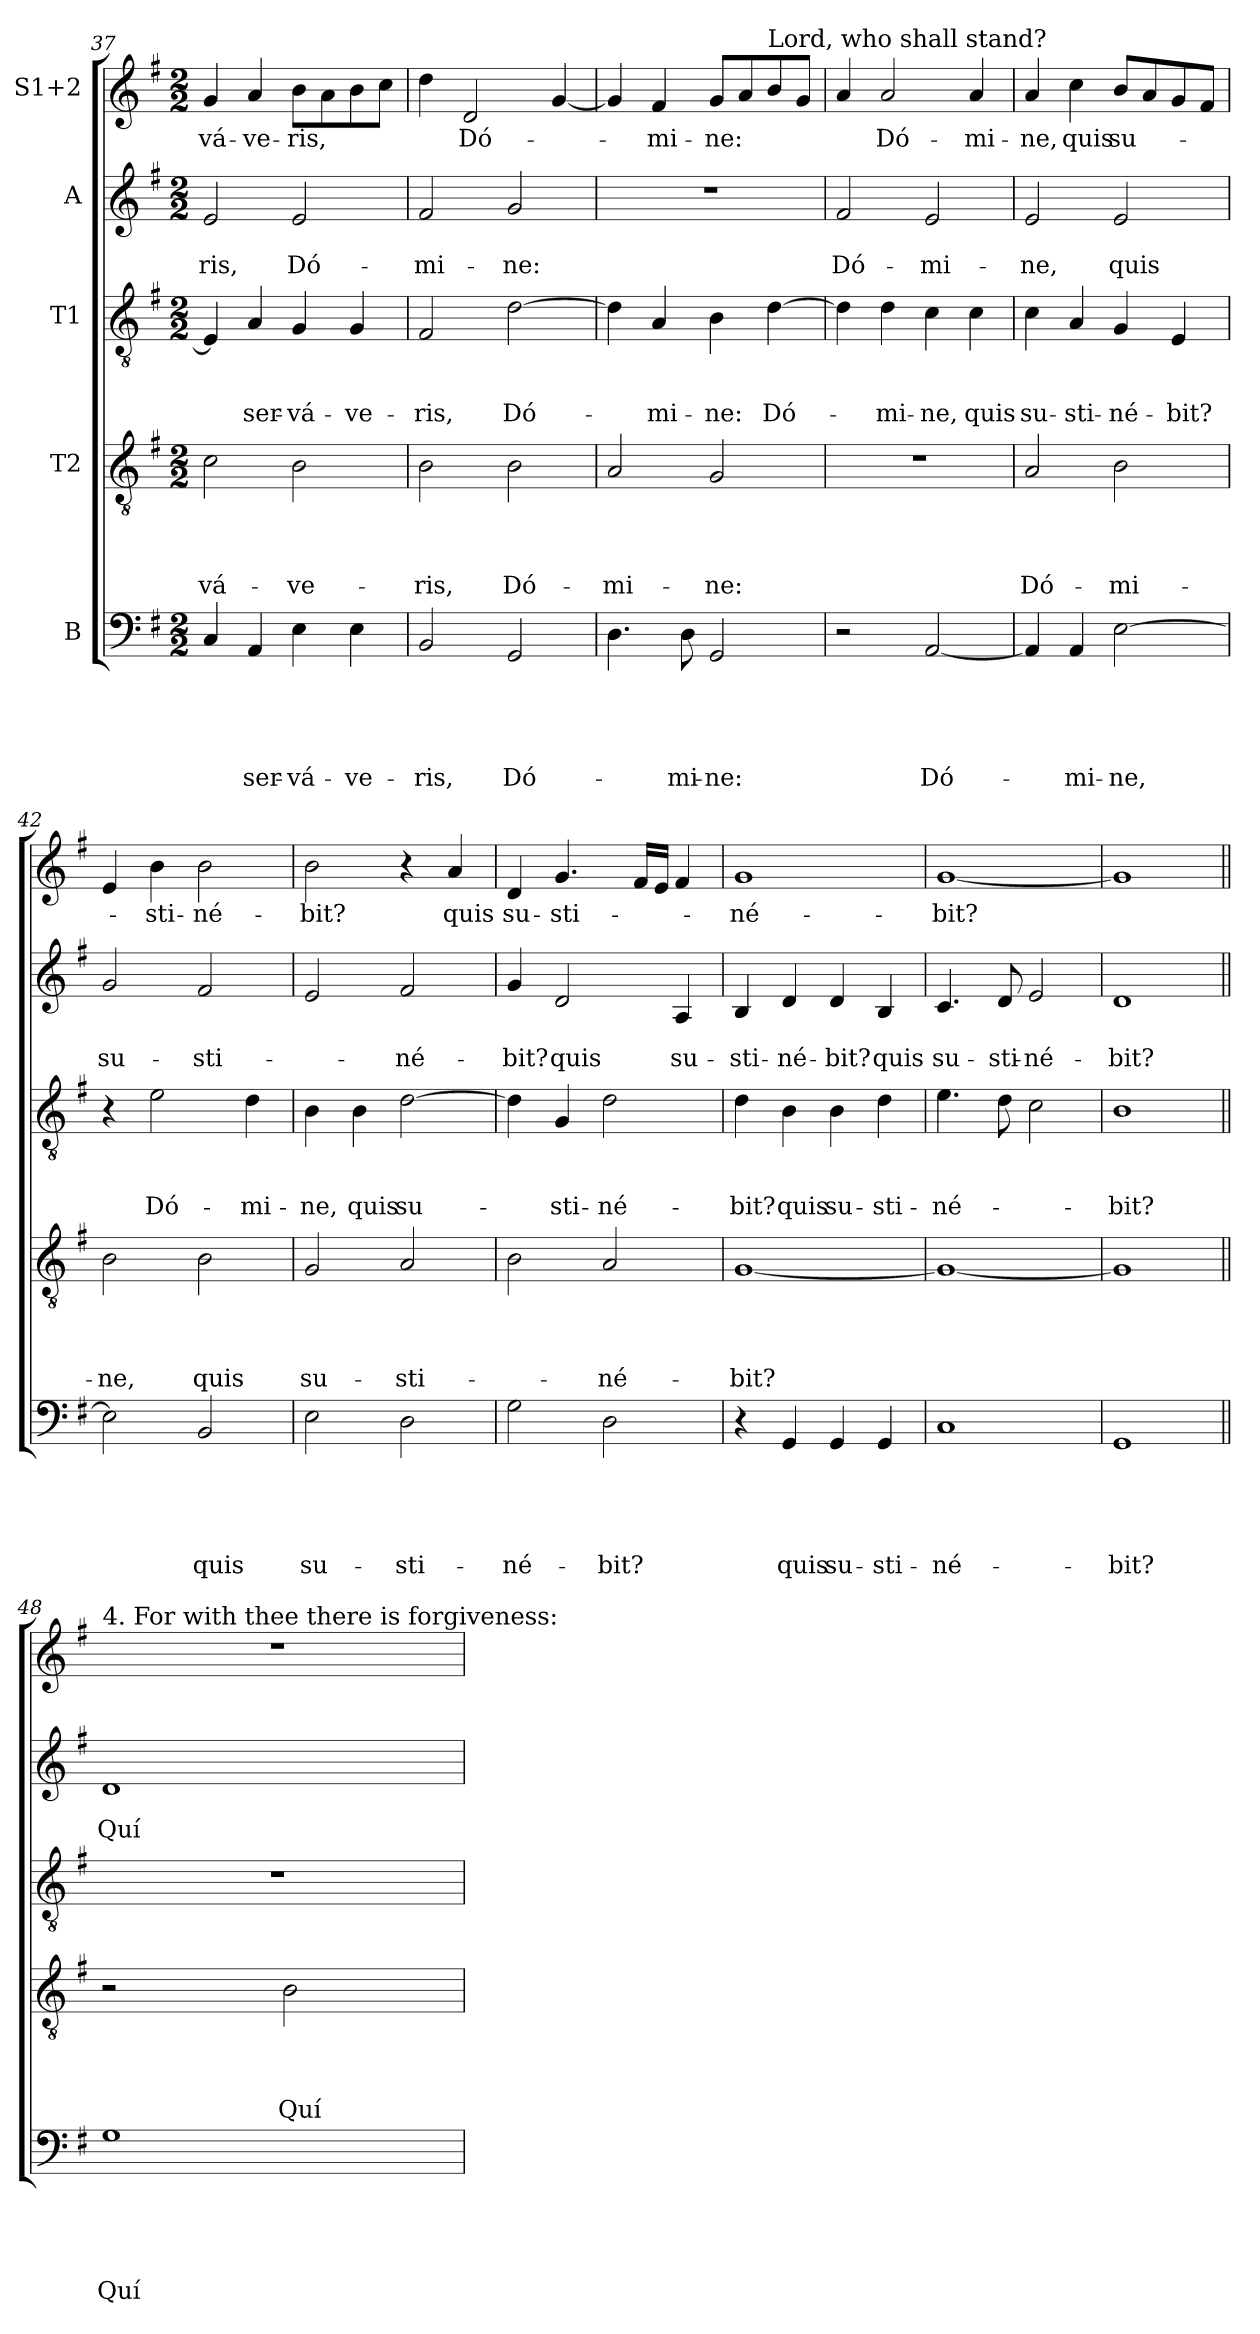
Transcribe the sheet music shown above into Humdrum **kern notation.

**kern	**text	**text	**text	**text	**text	**kern	**text	**text	**text	**text	**kern	**text	**text	**text	**kern	**text	**text	**kern	**text
*part5	*part5	*part5	*part5	*part5	*part5	*part4	*part4	*part4	*part4	*part4	*part3	*part3	*part3	*part3	*part2	*part2	*part2	*part1	*part1
*staff5	*staff5	*staff5	*staff5	*staff5	*staff5	*staff4	*staff4	*staff4	*staff4	*staff4	*staff3	*staff3	*staff3	*staff3	*staff2	*staff2	*staff2	*staff1	*staff1
*I"B	*	*	*	*	*	*I"T2	*	*	*	*	*I"T1	*	*	*	*I"A	*	*	*I"S1+2	*
*clefF4	*	*	*	*	*	*clefGv2	*	*	*	*	*clefGv2	*	*	*	*clefG2	*	*	*clefG2	*
*k[f#]	*	*	*	*	*	*k[f#]	*	*	*	*	*k[f#]	*	*	*	*k[f#]	*	*	*k[f#]	*
*G:	*	*	*	*	*	*G:	*	*	*	*	*G:	*	*	*	*G:	*	*	*G:	*
*M2/2	*	*	*	*	*	*M2/2	*	*	*	*	*M2/2	*	*	*	*M2/2	*	*	*M2/2	*
=37	=37	=37	=37	=37	=37	=37	=37	=37	=37	=37	=37	=37	=37	=37	=37	=37	=37	=37	=37
!	!	!	!	!	!	!	!	!	!	!LO:LY:b	!	!	!	!	!	!	!LO:LY:b	!	!LO:LY:b
4C/	.	.	.	.	.	2c\	.	.	.	-vá-	4E/]	.	.	.	2e/	.	-ris,	4g/	-vá-
!	!	!	!	!	!LO:LY:b	!	!	!	!	!	!	!	!	!LO:LY:b	!	!	!	!	!LO:LY:b
4AA/	.	.	.	.	-ser-	.	.	.	.	.	4A/	.	.	-ser-	.	.	.	4a/	-ve-
!	!	!	!	!	!LO:LY:b	!	!	!	!	!LO:LY:b	!	!	!	!LO:LY:b	!	!	!LO:LY:b	!	!LO:LY:b
4E\	.	.	.	.	-vá-	2B\	.	.	.	-ve-	4G/	.	.	-vá-	2e/	.	Dó-	8b\L	-ris,
.	.	.	.	.	.	.	.	.	.	.	.	.	.	.	.	.	.	8a\	.
!	!	!	!	!	!LO:LY:b	!	!	!	!	!	!	!	!	!LO:LY:b	!	!	!	!	!
4E\	.	.	.	.	-ve-	.	.	.	.	.	4G/	.	.	-ve-	.	.	.	8b\	.
.	.	.	.	.	.	.	.	.	.	.	.	.	.	.	.	.	.	8cc\J	.
=38	=38	=38	=38	=38	=38	=38	=38	=38	=38	=38	=38	=38	=38	=38	=38	=38	=38	=38	=38
!	!	!	!	!	!LO:LY:b	!	!	!	!	!LO:LY:b	!	!	!	!LO:LY:b	!	!	!LO:LY:b	!	!
2BB/	.	.	.	.	-ris,	2B\	.	.	.	-ris,	2F#/	.	.	-ris,	2f#/	.	-mi-	4dd\	.
!	!	!	!	!	!	!	!	!	!	!	!	!	!	!	!	!	!	!	!LO:LY:b
.	.	.	.	.	.	.	.	.	.	.	.	.	.	.	.	.	.	2d/	Dó-
!	!	!	!	!	!LO:LY:b	!	!	!	!	!LO:LY:b	!	!	!	!LO:LY:b	!	!	!LO:LY:b	!	!
2GG/	.	.	.	.	Dó-	2B\	.	.	.	Dó-	[2d\	.	.	Dó-	2g/	.	-ne:	.	.
.	.	.	.	.	.	.	.	.	.	.	.	.	.	.	.	.	.	[4g/	.
=39	=39	=39	=39	=39	=39	=39	=39	=39	=39	=39	=39	=39	=39	=39	=39	=39	=39	=39	=39
!	!	!	!	!	!	!	!	!	!	!LO:LY:b	!	!	!	!	!	!	!	!	!
4.D\	.	.	.	.	.	2A/	.	.	.	-mi-	4d\]	.	.	.	1r	.	.	4g/]	.
!	!	!	!	!	!	!	!	!	!	!	!	!	!	!LO:LY:b	!	!	!	!	!LO:LY:b
.	.	.	.	.	.	.	.	.	.	.	4A/	.	.	-mi-	.	.	.	4f#/	-mi-
!	!	!	!	!	!LO:LY:b	!	!	!	!	!	!	!	!	!	!	!	!	!	!
8D\	.	.	.	.	-mi-	.	.	.	.	.	.	.	.	.	.	.	.	.	.
!	!	!	!	!	!LO:LY:b	!	!	!	!	!LO:LY:b	!	!	!	!LO:LY:b	!	!	!	!	!LO:LY:b
2GG/	.	.	.	.	-ne:	2G/	.	.	.	-ne:	4B\	.	.	-ne:	.	.	.	8g/L	-ne:
.	.	.	.	.	.	.	.	.	.	.	.	.	.	.	.	.	.	8a/	.
!	!	!	!	!	!	!	!	!	!	!	!	!	!	!	!	!	!	!LO:TX:a:t=Lord, who shall stand?	!
!	!	!	!	!	!	!	!	!	!	!	!	!	!	!LO:LY:b	!	!	!	!	!
.	.	.	.	.	.	.	.	.	.	.	[4d\	.	.	Dó-	.	.	.	8b/	.
.	.	.	.	.	.	.	.	.	.	.	.	.	.	.	.	.	.	8g/J	.
!!LO:PB:g=z
=40	=40	=40	=40	=40	=40	=40	=40	=40	=40	=40	=40	=40	=40	=40	=40	=40	=40	=40	=40
!	!	!	!	!	!	!	!	!	!	!	!	!	!	!	!	!	!LO:LY:b	!	!
2r	.	.	.	.	.	1r	.	.	.	.	4d\]	.	.	.	2f#/	.	Dó-	4a/	.
!	!	!	!	!	!	!	!	!	!	!	!	!	!	!LO:LY:b	!	!	!	!	!LO:LY:b
.	.	.	.	.	.	.	.	.	.	.	4d\	.	.	-mi-	.	.	.	2a/	Dó-
!	!	!	!	!	!LO:LY:b	!	!	!	!	!	!	!	!	!LO:LY:b	!	!	!LO:LY:b	!	!
[2AA/	.	.	.	.	Dó-	.	.	.	.	.	4c\	.	.	-ne,	2e/	.	-mi-	.	.
!	!	!	!	!	!	!	!	!	!	!	!	!	!	!LO:LY:b	!	!	!	!	!LO:LY:b
.	.	.	.	.	.	.	.	.	.	.	4c\	.	.	quis	.	.	.	4a/	-mi-
=41	=41	=41	=41	=41	=41	=41	=41	=41	=41	=41	=41	=41	=41	=41	=41	=41	=41	=41	=41
!	!	!	!	!	!	!	!	!	!	!LO:LY:b	!	!	!	!LO:LY:b	!	!	!LO:LY:b	!	!LO:LY:b
4AA/]	.	.	.	.	.	2A/	.	.	.	Dó-	4c\	.	.	su-	2e/	.	-ne,	4a/	-ne,
!	!	!	!	!	!LO:LY:b	!	!	!	!	!	!	!	!	!LO:LY:b	!	!	!	!	!LO:LY:b
4AA/	.	.	.	.	-mi-	.	.	.	.	.	4A/	.	.	-sti-	.	.	.	4cc\	quis
!	!	!	!	!	!LO:LY:b	!	!	!	!	!LO:LY:b	!	!	!	!LO:LY:b	!	!	!LO:LY:b	!	!LO:LY:b
[2E\	.	.	.	.	-ne,	2B\	.	.	.	-mi-	4G/	.	.	-né-	2e/	.	quis	8b/L	su-
.	.	.	.	.	.	.	.	.	.	.	.	.	.	.	.	.	.	8a/	.
!	!	!	!	!	!	!	!	!	!	!	!	!	!	!LO:LY:b	!	!	!	!	!
.	.	.	.	.	.	.	.	.	.	.	4E/	.	.	-bit?	.	.	.	8g/	.
.	.	.	.	.	.	.	.	.	.	.	.	.	.	.	.	.	.	8f#/J	.
=42	=42	=42	=42	=42	=42	=42	=42	=42	=42	=42	=42	=42	=42	=42	=42	=42	=42	=42	=42
!	!	!	!	!	!	!	!	!	!	!LO:LY:b	!	!	!	!	!	!	!LO:LY:b	!	!
2E\]	.	.	.	.	.	2B\	.	.	.	-ne,	4r	.	.	.	2g/	.	su-	4e/	.
!	!	!	!	!	!	!	!	!	!	!	!	!	!	!LO:LY:b	!	!	!	!	!LO:LY:b
.	.	.	.	.	.	.	.	.	.	.	2e\	.	.	Dó-	.	.	.	4b\	-sti-
!	!	!	!	!	!LO:LY:b	!	!	!	!	!LO:LY:b	!	!	!	!	!	!	!LO:LY:b	!	!LO:LY:b
2BB/	.	.	.	.	quis	2B\	.	.	.	quis	.	.	.	.	2f#/	.	-sti-	2b\	-né-
!	!	!	!	!	!	!	!	!	!	!	!	!	!	!LO:LY:b	!	!	!	!	!
.	.	.	.	.	.	.	.	.	.	.	4d\	.	.	-mi-	.	.	.	.	.
=43	=43	=43	=43	=43	=43	=43	=43	=43	=43	=43	=43	=43	=43	=43	=43	=43	=43	=43	=43
!	!	!	!	!	!LO:LY:b	!	!	!	!	!LO:LY:b	!	!	!	!LO:LY:b	!	!	!	!	!LO:LY:b
2E\	.	.	.	.	su-	2G/	.	.	.	su-	4B\	.	.	-ne,	2e/	.	.	2b\	-bit?
!	!	!	!	!	!	!	!	!	!	!	!	!	!	!LO:LY:b	!	!	!	!	!
.	.	.	.	.	.	.	.	.	.	.	4B\	.	.	quis	.	.	.	.	.
!	!	!	!	!	!LO:LY:b	!	!	!	!	!LO:LY:b	!	!	!	!LO:LY:b	!	!	!LO:LY:b	!	!
2D\	.	.	.	.	-sti-	2A/	.	.	.	-sti-	[2d\	.	.	su-	2f#/	.	-né-	4r	.
!	!	!	!	!	!	!	!	!	!	!	!	!	!	!	!	!	!	!	!LO:LY:b
.	.	.	.	.	.	.	.	.	.	.	.	.	.	.	.	.	.	4a/	quis
=44	=44	=44	=44	=44	=44	=44	=44	=44	=44	=44	=44	=44	=44	=44	=44	=44	=44	=44	=44
!	!	!	!	!	!LO:LY:b	!	!	!	!	!	!	!	!	!	!	!	!LO:LY:b	!	!LO:LY:b
2G\	.	.	.	.	-né-	2B\	.	.	.	.	4d\]	.	.	.	4g/	.	-bit?	4d/	su-
!	!	!	!	!	!	!	!	!	!	!	!	!	!	!LO:LY:b	!	!	!LO:LY:b	!	!LO:LY:b
.	.	.	.	.	.	.	.	.	.	.	4G/	.	.	-sti-	2d/	.	quis	4.g/	-sti-
!	!	!	!	!	!LO:LY:b	!	!	!	!	!LO:LY:b	!	!	!	!LO:LY:b	!	!	!	!	!
2D\	.	.	.	.	-bit?	2A/	.	.	.	-né-	2d\	.	.	-né-	.	.	.	.	.
.	.	.	.	.	.	.	.	.	.	.	.	.	.	.	.	.	.	16f#/LL	.
.	.	.	.	.	.	.	.	.	.	.	.	.	.	.	.	.	.	16e/JJ	.
!	!	!	!	!	!	!	!	!	!	!	!	!	!	!	!	!	!LO:LY:b	!	!
.	.	.	.	.	.	.	.	.	.	.	.	.	.	.	4A/	.	su-	4f#/	.
!!LO:LB:g=z
=45	=45	=45	=45	=45	=45	=45	=45	=45	=45	=45	=45	=45	=45	=45	=45	=45	=45	=45	=45
!	!	!	!	!	!	!	!	!	!	!LO:LY:b	!	!	!	!LO:LY:b	!	!	!LO:LY:b	!	!LO:LY:b
4r	.	.	.	.	.	[1G	.	.	.	-bit?	4d\	.	.	-bit?	4B/	.	-sti-	1g	-né-
!	!	!	!	!	!LO:LY:b	!	!	!	!	!	!	!	!	!LO:LY:b	!	!	!LO:LY:b	!	!
4GG/	.	.	.	.	quis	.	.	.	.	.	4B\	.	.	quis	4d/	.	-né-	.	.
!	!	!	!	!	!LO:LY:b	!	!	!	!	!	!	!	!	!LO:LY:b	!	!	!LO:LY:b	!	!
4GG/	.	.	.	.	su-	.	.	.	.	.	4B\	.	.	su-	4d/	.	-bit?	.	.
!	!	!	!	!	!LO:LY:b	!	!	!	!	!	!	!	!	!LO:LY:b	!	!	!LO:LY:b	!	!
4GG/	.	.	.	.	-sti-	.	.	.	.	.	4d\	.	.	-sti-	4B/	.	quis	.	.
=46	=46	=46	=46	=46	=46	=46	=46	=46	=46	=46	=46	=46	=46	=46	=46	=46	=46	=46	=46
!	!	!	!	!	!LO:LY:b	!	!	!	!	!	!	!	!	!LO:LY:b	!	!	!LO:LY:b	!	!LO:LY:b
1C	.	.	.	.	-né-	1G_	.	.	.	.	4.e\	.	.	-né-	4.c/	.	su-	[1g	-bit?
!	!	!	!	!	!	!	!	!	!	!	!	!	!	!	!	!	!LO:LY:b	!	!
.	.	.	.	.	.	.	.	.	.	.	8d\	.	.	.	8d/	.	-sti-	.	.
!	!	!	!	!	!	!	!	!	!	!	!	!	!	!	!	!	!LO:LY:b	!	!
.	.	.	.	.	.	.	.	.	.	.	2c\	.	.	.	2e/	.	-né-	.	.
=47	=47	=47	=47	=47	=47	=47	=47	=47	=47	=47	=47	=47	=47	=47	=47	=47	=47	=47	=47
!	!	!	!	!	!LO:LY:b	!	!	!	!	!	!	!	!	!LO:LY:b	!	!	!LO:LY:b	!	!
1GG	.	.	.	.	-bit?	1G]	.	.	.	.	1B	.	.	-bit?	1d	.	-bit?	1g]	.
=48||	=48||	=48||	=48||	=48||	=48||	=48||	=48||	=48||	=48||	=48||	=48||	=48||	=48||	=48||	=48||	=48||	=48||	=48||	=48||
!	!	!	!	!	!	!	!	!	!	!	!	!	!	!	!	!	!	!LO:TX:a:t=4. For with thee there is forgiveness&colon;	!
!	!	!	!	!	!LO:LY:b	!	!	!	!	!	!	!	!	!	!	!	!LO:LY:b	!	!
1G	.	.	.	.	Quí-	2r	.	.	.	.	1r	.	.	.	1d	.	Quí-	1r	.
!	!	!	!	!	!	!	!	!	!	!LO:LY:b	!	!	!	!	!	!	!	!	!
.	.	.	.	.	.	2B\	.	.	.	Quí-	.	.	.	.	.	.	.	.	.
=	=	=	=	=	=	=	=	=	=	=	=	=	=	=	=	=	=	=	=
*-	*-	*-	*-	*-	*-	*-	*-	*-	*-	*-	*-	*-	*-	*-	*-	*-	*-	*-	*-
